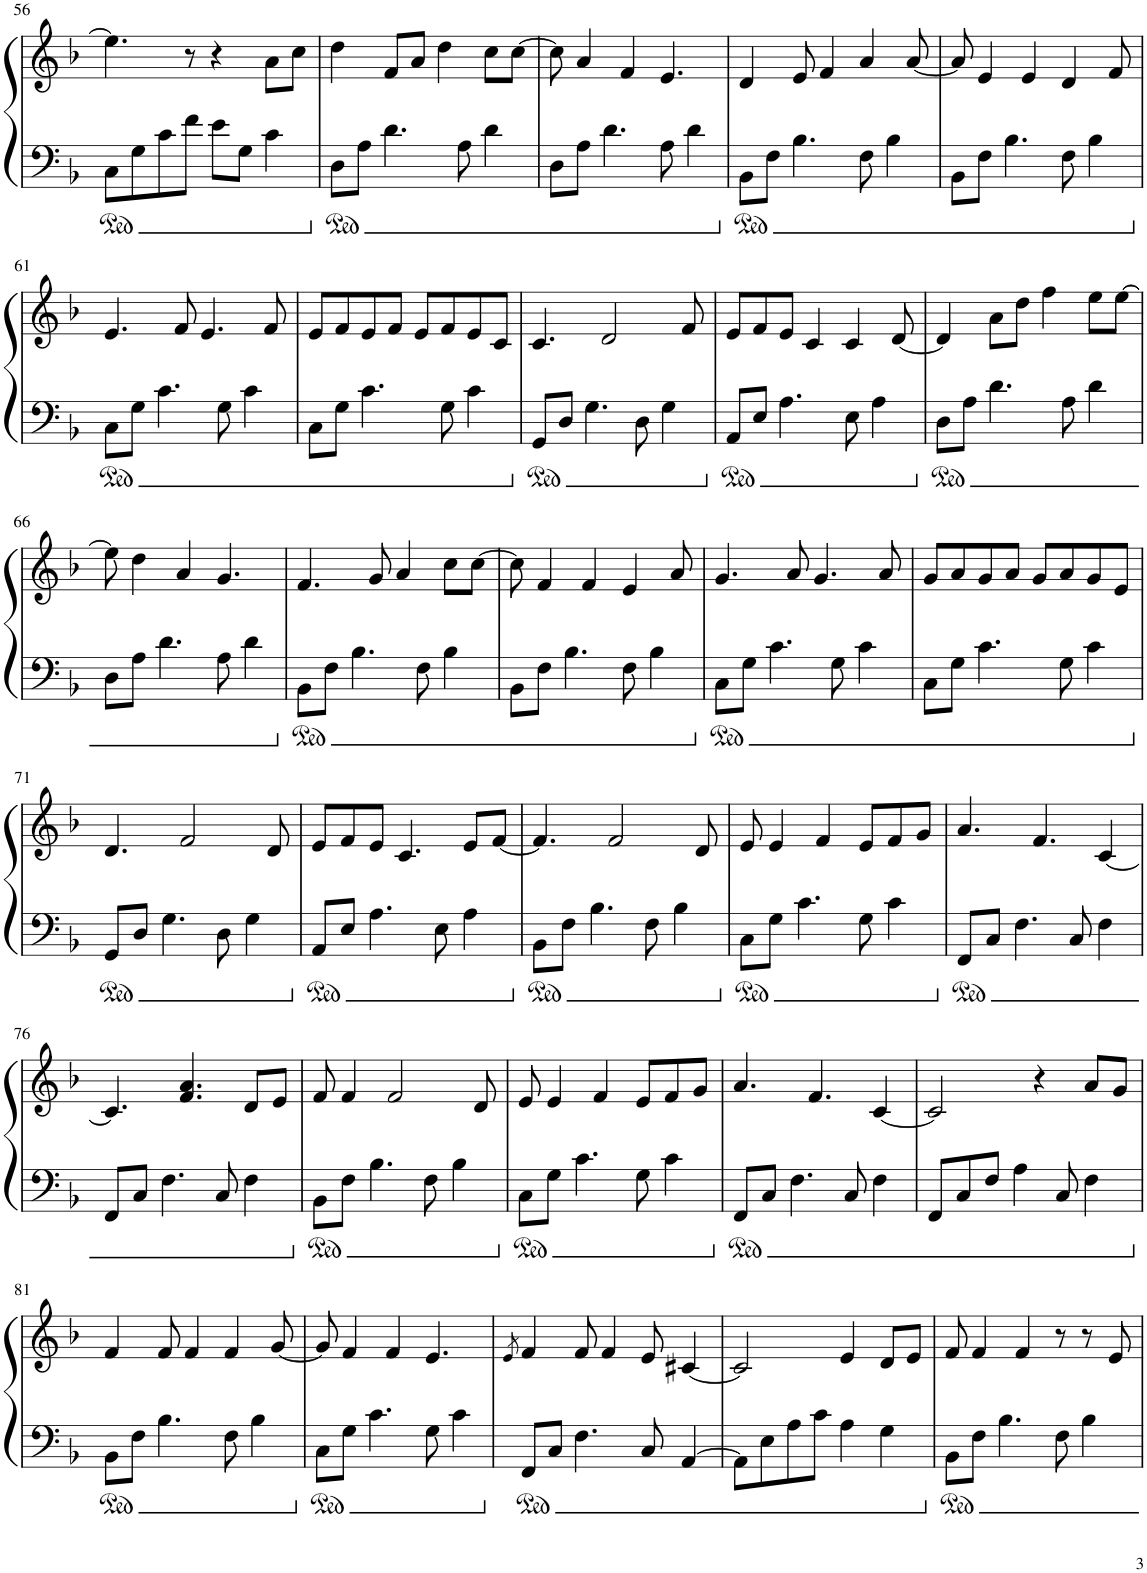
**kern	**kern
*part1	*part1
*staff2	*staff1
*I"Piano	*
*I'Pno.	*
!!LO:PB:g=z
*clefF4	*clefG2
*k[b-]	*k[b-]
*M4/4	*M4/4
=56	=56
8C\L	4.ee\]
8G\	.
8c\	.
8f\J	8r
8e\L	4r
8G\J	.
4c\	8a\L
.	8cc\J
=57	=57
8D\L	4dd\
8A\J	.
4.d\	8f/L
.	8a/J
.	4dd\
8A\	.
4d\	8cc\L
.	[8cc\J
=58	=58
8D\L	8cc\]
8A\J	4a/
4.d\	.
.	4f/
8A\	4.e/
4d\	.
=59	=59
8BB-\L	4d/
8F\J	.
4.B-\	8e/
.	4f/
8F\	4a/
4B-\	.
.	[8a/
=60	=60
8BB-\L	8a/]
8F\J	4e/
4.B-\	.
.	4e/
8F\	4d/
4B-\	.
.	8f/
!!LO:LB:g=z
=61	=61
8C\L	4.e/
8G\J	.
4.c\	.
.	8f/
.	4.e/
8G\	.
4c\	.
.	8f/
=62	=62
8C\L	8e/L
8G\J	8f/
4.c\	8e/
.	8f/J
.	8e/L
8G\	8f/
4c\	8e/
.	8c/J
=63	=63
8GG/L	4.c/
8D/J	.
4.G\	.
.	2d/
8D\	.
4G\	.
.	8f/
=64	=64
8AA/L	8e/L
8E/J	8f/
4.A\	8e/J
.	4c/
8E\	4c/
4A\	.
.	[8d/
=65	=65
8D\L	4d/]
8A\J	.
4.d\	8a\L
.	8dd\J
.	4ff\
8A\	.
4d\	8ee\L
.	[8ee\J
!!LO:LB:g=z
=66	=66
8D\L	8ee\]
8A\J	4dd\
4.d\	.
.	4a/
8A\	4.g/
4d\	.
=67	=67
8BB-\L	4.f/
8F\J	.
4.B-\	.
.	8g/
.	4a/
8F\	.
4B-\	8cc\L
.	[8cc\J
=68	=68
8BB-\L	8cc\]
8F\J	4f/
4.B-\	.
.	4f/
8F\	4e/
4B-\	.
.	8a/
=69	=69
8C\L	4.g/
8G\J	.
4.c\	.
.	8a/
.	4.g/
8G\	.
4c\	.
.	8a/
=70	=70
8C\L	8g/L
8G\J	8a/
4.c\	8g/
.	8a/J
.	8g/L
8G\	8a/
4c\	8g/
.	8e/J
!!LO:LB:g=z
=71	=71
8GG/L	4.d/
8D/J	.
4.G\	.
.	2f/
8D\	.
4G\	.
.	8d/
=72	=72
8AA/L	8e/L
8E/J	8f/
4.A\	8e/J
.	4.c/
8E\	.
4A\	8e/L
.	[8f/J
=73	=73
8BB-\L	4.f/]
8F\J	.
4.B-\	.
.	2f/
8F\	.
4B-\	.
.	8d/
=74	=74
8C\L	8e/
8G\J	4e/
4.c\	.
.	4f/
8G\	8e/L
4c\	8f/
.	8g/J
=75	=75
8FF/L	4.a/
8C/J	.
4.F\	.
.	4.f/
8C/	.
4F\	[4c/
!!LO:LB:g=z
=76	=76
8FF/L	4.c/]
8C/J	.
4.F\	.
.	4.f/ 4.a/
8C/	.
4F\	8d/L
.	8e/J
=77	=77
8BB-\L	8f/
8F\J	4f/
4.B-\	.
.	2f/
8F\	.
4B-\	.
.	8d/
=78	=78
8C\L	8e/
8G\J	4e/
4.c\	.
.	4f/
8G\	8e/L
4c\	8f/
.	8g/J
=79	=79
8FF/L	4.a/
8C/J	.
4.F\	.
.	4.f/
8C/	.
4F\	[4c/
=80	=80
8FF/L	2c/]
8C/	.
8F/J	.
4A\	.
.	4r
8C/	.
4F\	8a/L
.	8g/J
!!LO:LB:g=z
=81	=81
8BB-\L	4f/
8F\J	.
4.B-\	8f/
.	4f/
8F\	4f/
4B-\	.
.	[8g/
=82	=82
8C\L	8g/]
8G\J	4f/
4.c\	.
.	4f/
8G\	4.e/
4c\	.
=83	=83
.	8qe/
8FF/L	4f/
8C/J	.
4.F\	8f/
.	4f/
8C/	8e/
[4AA/	[4c#X/
=84	=84
8AA\L]	2c#/]
8E\	.
8A\	.
8c\J	.
4A\	4e/
4G\	8d/L
.	8e/J
=85	=85
8BB-\L	8f/
8F\J	4f/
4.B-\	.
.	4f/
8F\	8r
4B-\	8r
.	8e/
=	=
*-	*-
